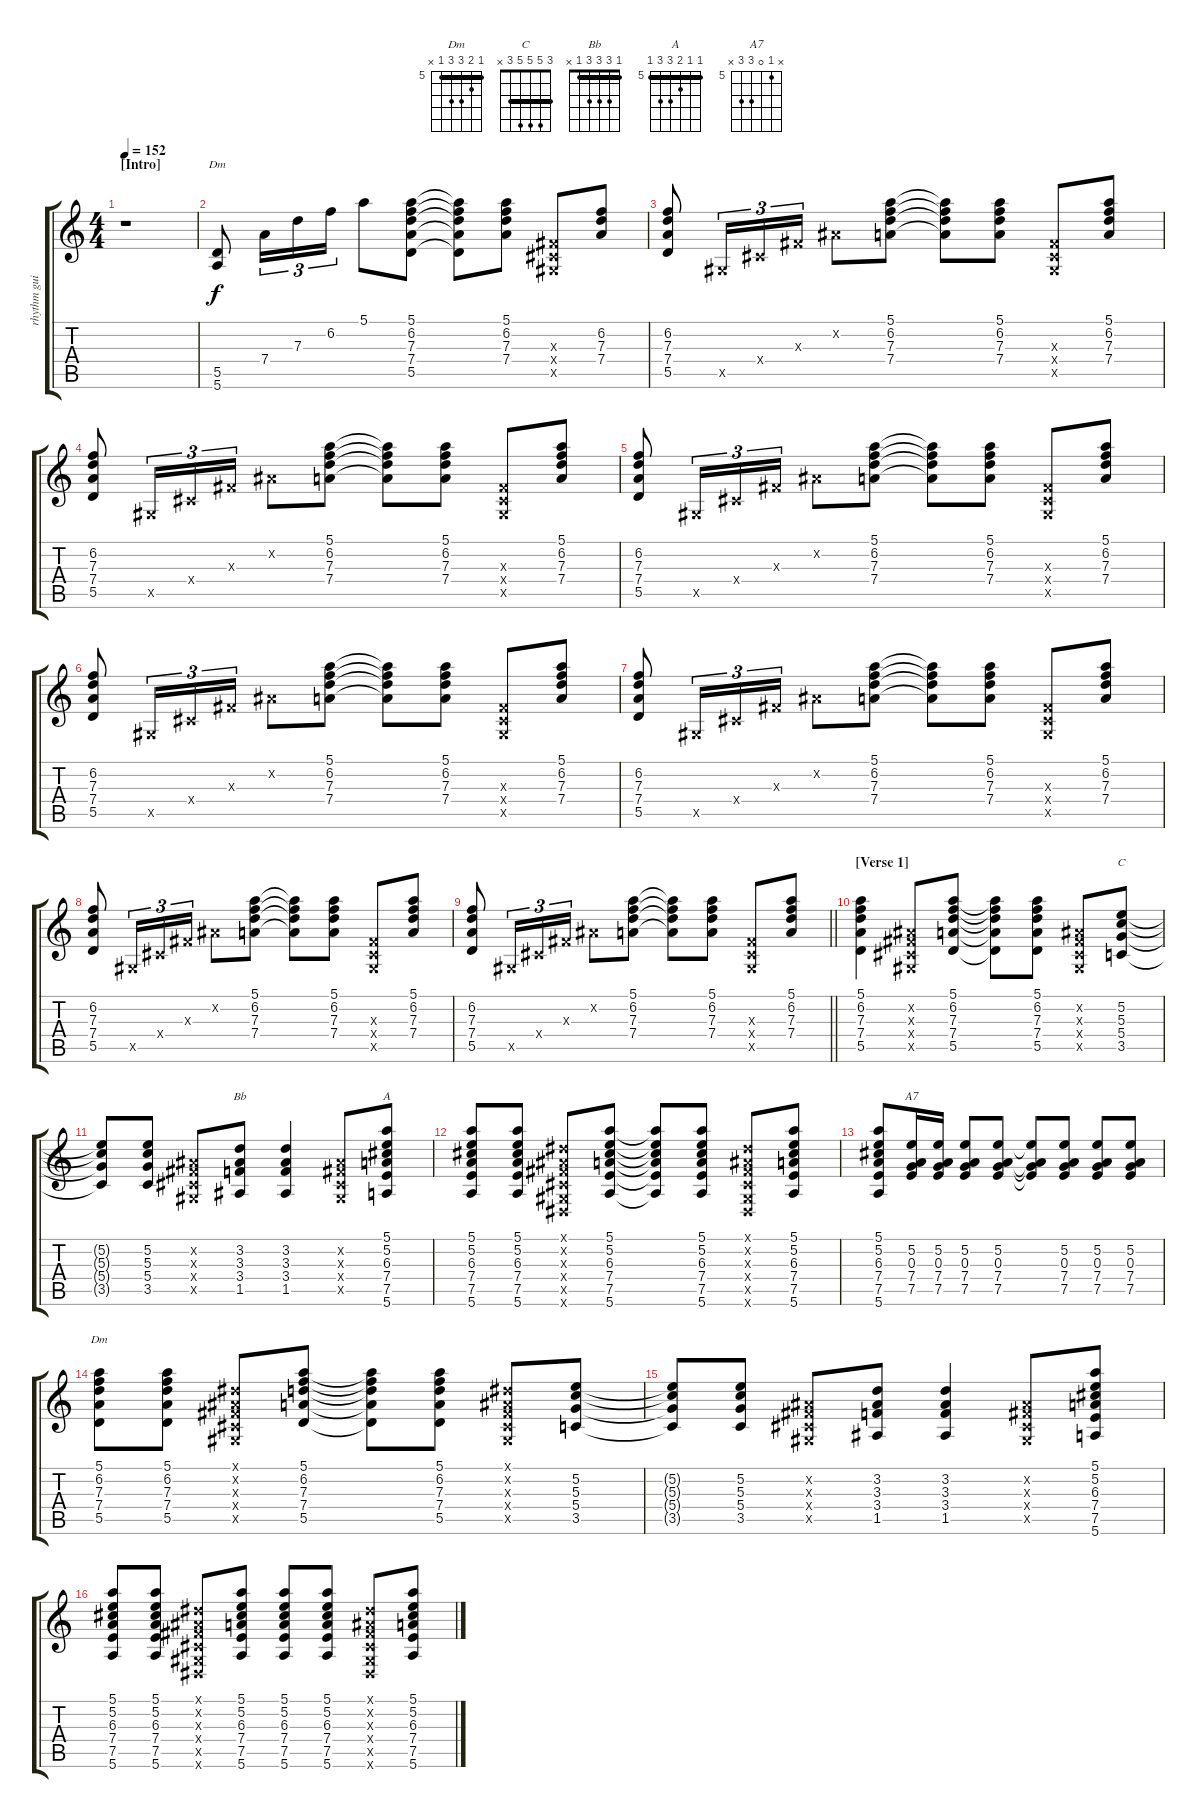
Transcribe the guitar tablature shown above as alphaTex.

\track ("rhythm guitar" "rhythm gui") {instrument electricguitarjazz}
\staff {score tabs}
\tuning (E4 B3 G3 D3 A2 E2) {hide}
\chord ("Dm" 5 6 7 7 5 5) {firstfret 5 barre 5}
\chord ("C" 3 5 5 5 3 x) {barre 3}
\chord ("Bb" 1 3 3 3 1 x) {barre 1}
\chord ("A" 5 5 6 7 7 5) {firstfret 5 barre 5}
\chord ("A7" x 5 0 7 7 x) {firstfret 5}
\chord ("Dm" 5 6 7 7 5 x) {firstfret 5 barre 5}
\ts (4 4)
\section ("" "[Intro]")
\tempo 152
\clef g2
\ks c
r.1{dy f instrument electricguitarjazz} |
(5.5 5.6).8{ch "Dm"} 7.4.16{tu (3 2)} 7.3.16{tu (3 2)} 6.2.16{tu (3 2)} 5.1.8 (5.1 6.2 7.3 7.4 5.5).8 (5.1{t} 6.2{t} 7.3{t} 7.4{t} 5.5{t}).8 (5.1 6.2 7.3 7.4).8 (-1.3{x} -1.4{x} -1.5{x}).8 (6.2 7.3 7.4).8 |
(6.2 7.3 7.4 5.5).8 -1.5{x}.16{tu (3 2)} -1.4{x}.16{tu (3 2)} -1.3{x}.16{tu (3 2)} -1.2{x}.8 (5.1 6.2 7.3 7.4).8 (5.1{t} 6.2{t} 7.3{t} 7.4{t}).8 (5.1 6.2 7.3 7.4).8 (-1.3{x} -1.4{x} -1.5{x}).8 (5.1 6.2 7.3 7.4).8 |
(6.2 7.3 7.4 5.5).8 -1.5{x}.16{tu (3 2)} -1.4{x}.16{tu (3 2)} -1.3{x}.16{tu (3 2)} -1.2{x}.8 (5.1 6.2 7.3 7.4).8 (5.1{t} 6.2{t} 7.3{t} 7.4{t}).8 (5.1 6.2 7.3 7.4).8 (-1.3{x} -1.4{x} -1.5{x}).8 (5.1 6.2 7.3 7.4).8 |
(6.2 7.3 7.4 5.5).8 -1.5{x}.16{tu (3 2)} -1.4{x}.16{tu (3 2)} -1.3{x}.16{tu (3 2)} -1.2{x}.8 (5.1 6.2 7.3 7.4).8 (5.1{t} 6.2{t} 7.3{t} 7.4{t}).8 (5.1 6.2 7.3 7.4).8 (-1.3{x} -1.4{x} -1.5{x}).8 (5.1 6.2 7.3 7.4).8 |
(6.2 7.3 7.4 5.5).8 -1.5{x}.16{tu (3 2)} -1.4{x}.16{tu (3 2)} -1.3{x}.16{tu (3 2)} -1.2{x}.8 (5.1 6.2 7.3 7.4).8 (5.1{t} 6.2{t} 7.3{t} 7.4{t}).8 (5.1 6.2 7.3 7.4).8 (-1.3{x} -1.4{x} -1.5{x}).8 (5.1 6.2 7.3 7.4).8 |
(6.2 7.3 7.4 5.5).8 -1.5{x}.16{tu (3 2)} -1.4{x}.16{tu (3 2)} -1.3{x}.16{tu (3 2)} -1.2{x}.8 (5.1 6.2 7.3 7.4).8 (5.1{t} 6.2{t} 7.3{t} 7.4{t}).8 (5.1 6.2 7.3 7.4).8 (-1.3{x} -1.4{x} -1.5{x}).8 (5.1 6.2 7.3 7.4).8 |
(6.2 7.3 7.4 5.5).8 -1.5{x}.16{tu (3 2)} -1.4{x}.16{tu (3 2)} -1.3{x}.16{tu (3 2)} -1.2{x}.8 (5.1 6.2 7.3 7.4).8 (5.1{t} 6.2{t} 7.3{t} 7.4{t}).8 (5.1 6.2 7.3 7.4).8 (-1.3{x} -1.4{x} -1.5{x}).8 (5.1 6.2 7.3 7.4).8 |
\barLineRight lightlight
(6.2 7.3 7.4 5.5).8 -1.5{x}.16{tu (3 2)} -1.4{x}.16{tu (3 2)} -1.3{x}.16{tu (3 2)} -1.2{x}.8 (5.1 6.2 7.3 7.4).8 (5.1{t} 6.2{t} 7.3{t} 7.4{t}).8 (5.1 6.2 7.3 7.4).8 (-1.3{x} -1.4{x} -1.5{x}).8 (5.1 6.2 7.3 7.4).8 |
\section ("" "[Verse 1]")
(5.1 6.2 7.3 7.4 5.5).4 (-1.2{x} -1.3{x} -1.4{x} -1.5{x}).8 (5.1 6.2 7.3 7.4 5.5).8 (5.1{t} 6.2{t} 7.3{t} 7.4{t} 5.5{t}).8 (5.1 6.2 7.3 7.4 5.5).8 (-1.2{x} -1.3{x} -1.4{x} -1.5{x}).8 (5.2 5.3 5.4 3.5).8{ch "C"} |
(5.2{t} 5.3{t} 5.4{t} 3.5{t}).8 (5.2 5.3 5.4 3.5).8 (-1.2{x} -1.3{x} -1.4{x} -1.5{x}).8 (3.2 3.3 3.4 1.5).8{ch "Bb"} (3.2 3.3 3.4 1.5).4 (-1.2{x} -1.3{x} -1.4{x} -1.5{x}).8 (5.1 5.2 6.3 7.4 7.5 5.6).8{ch "A"} |
(5.1 5.2 6.3 7.4 7.5 5.6).8 (5.1 5.2 6.3 7.4 7.5 5.6).8 (-1.1{x} -1.2{x} -1.3{x} -1.4{x} -1.5{x} -1.6{x}).8 (5.1 5.2 6.3 7.4 7.5 5.6).8 (5.1{t} 5.2{t} 6.3{t} 7.4{t} 7.5{t} 5.6{t}).8 (5.1 5.2 6.3 7.4 7.5 5.6).8 (-1.1{x} -1.2{x} -1.3{x} -1.4{x} -1.5{x} -1.6{x}).8 (5.1 5.2 6.3 7.4 7.5 5.6).8 |
(5.1 5.2 6.3 7.4 7.5 5.6).8 (5.2 0.3 7.4 7.5).16{ch "A7"} (5.2 0.3 7.4 7.5).16 (5.2 0.3 7.4 7.5).8 (5.2 0.3 7.4 7.5).8 (5.2{t} 0.3{t} 7.4{t} 7.5{t}).8 (5.2 0.3 7.4 7.5).8 (5.2 0.3 7.4 7.5).8 (5.2 0.3 7.4 7.5).8 |
(5.1 6.2 7.3 7.4 5.5).8{ch "Dm"} (5.1 6.2 7.3 7.4 5.5).8 (-1.1{x} -1.2{x} -1.3{x} -1.4{x} -1.5{x}).8 (5.1 6.2 7.3 7.4 5.5).8 (5.1{t} 6.2{t} 7.3{t} 7.4{t} 5.5{t}).8 (5.1 6.2 7.3 7.4 5.5).8 (-1.1{x} -1.2{x} -1.3{x} -1.4{x} -1.5{x}).8 (5.2 5.3 5.4 3.5).8 |
(5.2{t} 5.3{t} 5.4{t} 3.5{t}).8 (5.2 5.3 5.4 3.5).8 (-1.2{x} -1.3{x} -1.4{x} -1.5{x}).8 (3.2 3.3 3.4 1.5).8 (3.2 3.3 3.4 1.5).4 (-1.2{x} -1.3{x} -1.4{x} -1.5{x}).8 (5.1 5.2 6.3 7.4 7.5 5.6).8 |
(5.1 5.2 6.3 7.4 7.5 5.6).8 (5.1 5.2 6.3 7.4 7.5 5.6).8 (-1.1{x} -1.2{x} -1.3{x} -1.4{x} -1.5{x} -1.6{x}).8 (5.1 5.2 6.3 7.4 7.5 5.6).8 (5.1 5.2 6.3 7.4 7.5 5.6).8 (5.1 5.2 6.3 7.4 7.5 5.6).8 (-1.1{x} -1.2{x} -1.3{x} -1.4{x} -1.5{x} -1.6{x}).8 (5.1 5.2 6.3 7.4 7.5 5.6).8
